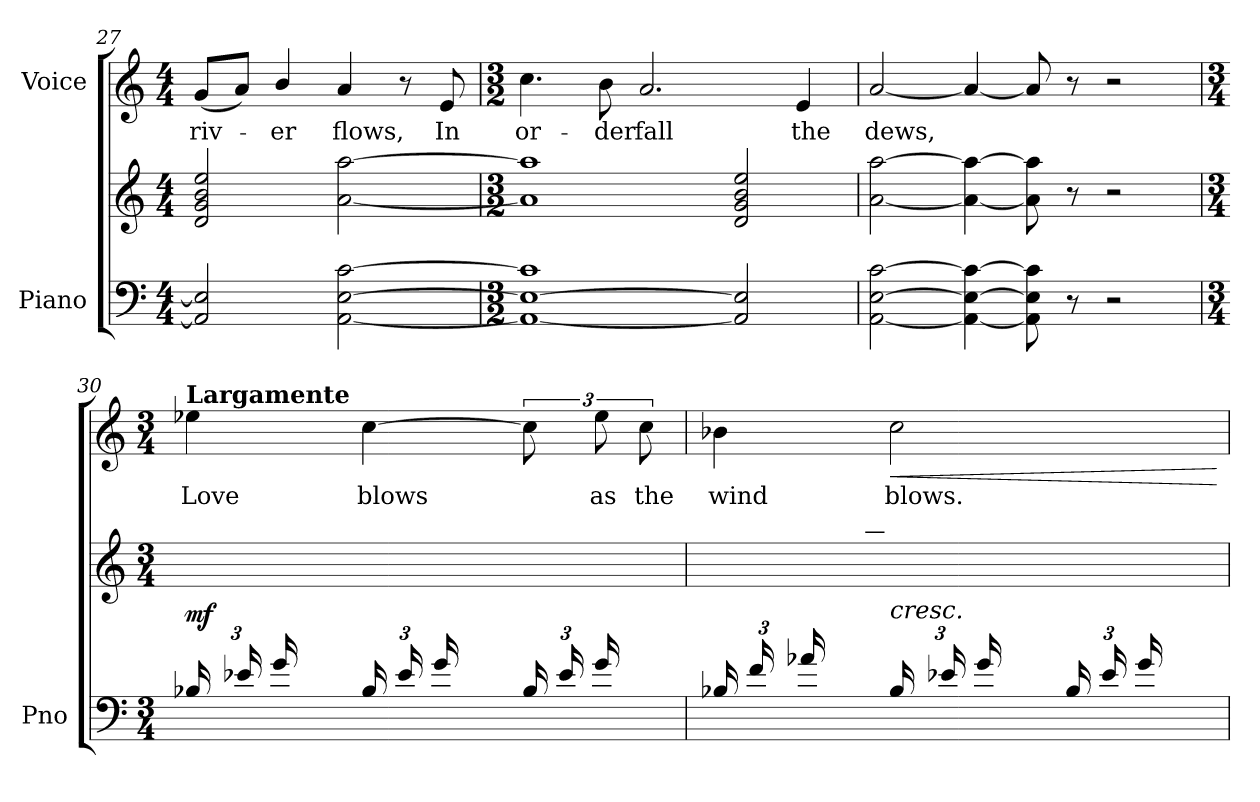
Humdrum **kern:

**kern	**kern	**dynam	**kern	**text	**dynam
*part2	*part2	*part2	*part1	*part1	*part1
*staff3	*staff2	*staff2/3	*staff1	*staff1	*staff1
*I"Piano	*	*	*I"Voice	*	*
*I'Pno	*	*	*	*	*
*clefF4	*clefG2	*	*clefG2	*	*
*k[]	*k[]	*	*k[]	*	*
*M4/4	*M4/4	*	*M4/4	*	*
=27	=27	=27	=27	=27	=27
!	!	!	!	!LO:LY:b	!
2AA/] 2E/]	2d/ 2g/ 2b/ 2ee/	.	(8g/L	riv-	.
.	.	.	8a/J)	.	.
!	!	!	!	!LO:LY:b	!
.	.	.	4b/	-er	.
!	!	!	!	!LO:LY:b	!
[2AA\ [2E\ [2c\	[2a\ [2aa\	.	4a/	flows,	.
.	.	.	8r	.	.
!	!	!	!	!LO:LY:b	!
.	.	.	8e/	In	.
=28	=28	=28	=28	=28	=28
*M3/2	*M3/2	*	*M3/2	*	*
!	!	!	!	!LO:LY:b	!
1AA_ 1E_ 1c]	1a] 1aa]	.	4.cc\	or-	.
!	!	!	!	!LO:LY:b	!
.	.	.	8b\	-der	.
!	!	!	!	!LO:LY:b	!
.	.	.	2.a/	fall	.
2AA/] 2E/]	2d/ 2g/ 2b/ 2ee/	.	.	.	.
!	!	!	!	!LO:LY:b	!
.	.	.	4e/	the	.
=29	=29	=29	=29	=29	=29
!	!	!	!	!LO:LY:b	!
[2AA\ [2E\ [2c\	[2a\ [2aa\	.	[2a/	dews,	.
4AA\_ 4E\_ 4c\_	4a\_ 4aa\_	.	4a/_	.	.
8AA\] 8E\] 8c\]	8a\] 8aa\]	.	8a/]	.	.
8r	8r	.	8r	.	.
2r	2r	.	2r	.	.
!!LO:LB:g=z
=30	=30	=30	=30	=30	=30
*M3/4	*M3/4	*	*M3/4	*	*
*Xbrackettup	*	*	*	*	*
*^	*	*	*	*	*
!	!	!	!	!LO:TX:a:B:t=Largamente	!	!
!	!	!	!LO:DY:b	!	!LO:LY:b	!
(24B-X/LL	2.ryy	8ryy	mf	4ee-X\	Love	.
24e-X/	.	.	.	.	.	.
24g/	.	.	.	.	.	.
8ryy	.	24b-X\	.	.	.	.
.	.	24cc\	.	.	.	.
.	.	24gg\JJ)	.	.	.	.
!	!	!	!	!	!LO:LY:b	!
(24B-/LL	.	8ryy	.	[4cc\	blows	.
24e-/	.	.	.	.	.	.
24g/	.	.	.	.	.	.
8ryy	.	24b-\	.	.	.	.
.	.	24cc\	.	.	.	.
.	.	24gg\JJ)	.	.	.	.
(24B-/LL	.	8ryy	.	12cc\]	.	.
24e-/	.	.	.	.	.	.
!	!	!	!	!	!LO:LY:b	!
24g/	.	.	.	12ee-\	as	.
8ryy	.	24b-\	.	.	.	.
!	!	!	!	!	!LO:LY:b	!
.	.	24cc\	.	12cc\	the	.
.	.	24gg\JJ)	.	.	.	.
!!LO:LB:g=z
=31	=31	=31	=31	=31	=31	=31
!	!	!	!	!	!LO:LY:b	!
(24B-X/LL	2.ryy	8ryy	.	4b-X\	wind	.
24f/	.	.	.	.	.	.
24a-X/	.	.	.	.	.	.
8ryy	.	24b-X\	.	.	.	.
.	.	24dd\	.	.	.	.
.	.	24aa-X\JJ)	.	.	.	.
!	!	!LO:TX:b:i:t=cresc.	!	!	!	!
!	!	!	!	!	!LO:LY:b	!LO:HP:b
(24B-/LL	.	8ryy	.	2cc\	blows.	<
24e-X/	.	.	.	.	.	.
24g/	.	.	.	.	.	.
8ryy	.	24b-\	.	.	.	.
.	.	24cc\	.	.	.	.
.	.	24gg\JJ)	.	.	.	.
(24B-/LL	.	8ryy	.	.	.	.
24e-/	.	.	.	.	.	.
24g/	.	.	.	.	.	.
8ryy	.	24b-\	.	.	.	.
.	.	24cc\	.	.	.	.
.	.	24gg\JJ)	.	.	.	.
*v	*v	*	*	*	*	*
.	.	.	.	.	[
=	=	=	=	=	=
*-	*-	*-	*-	*-	*-
